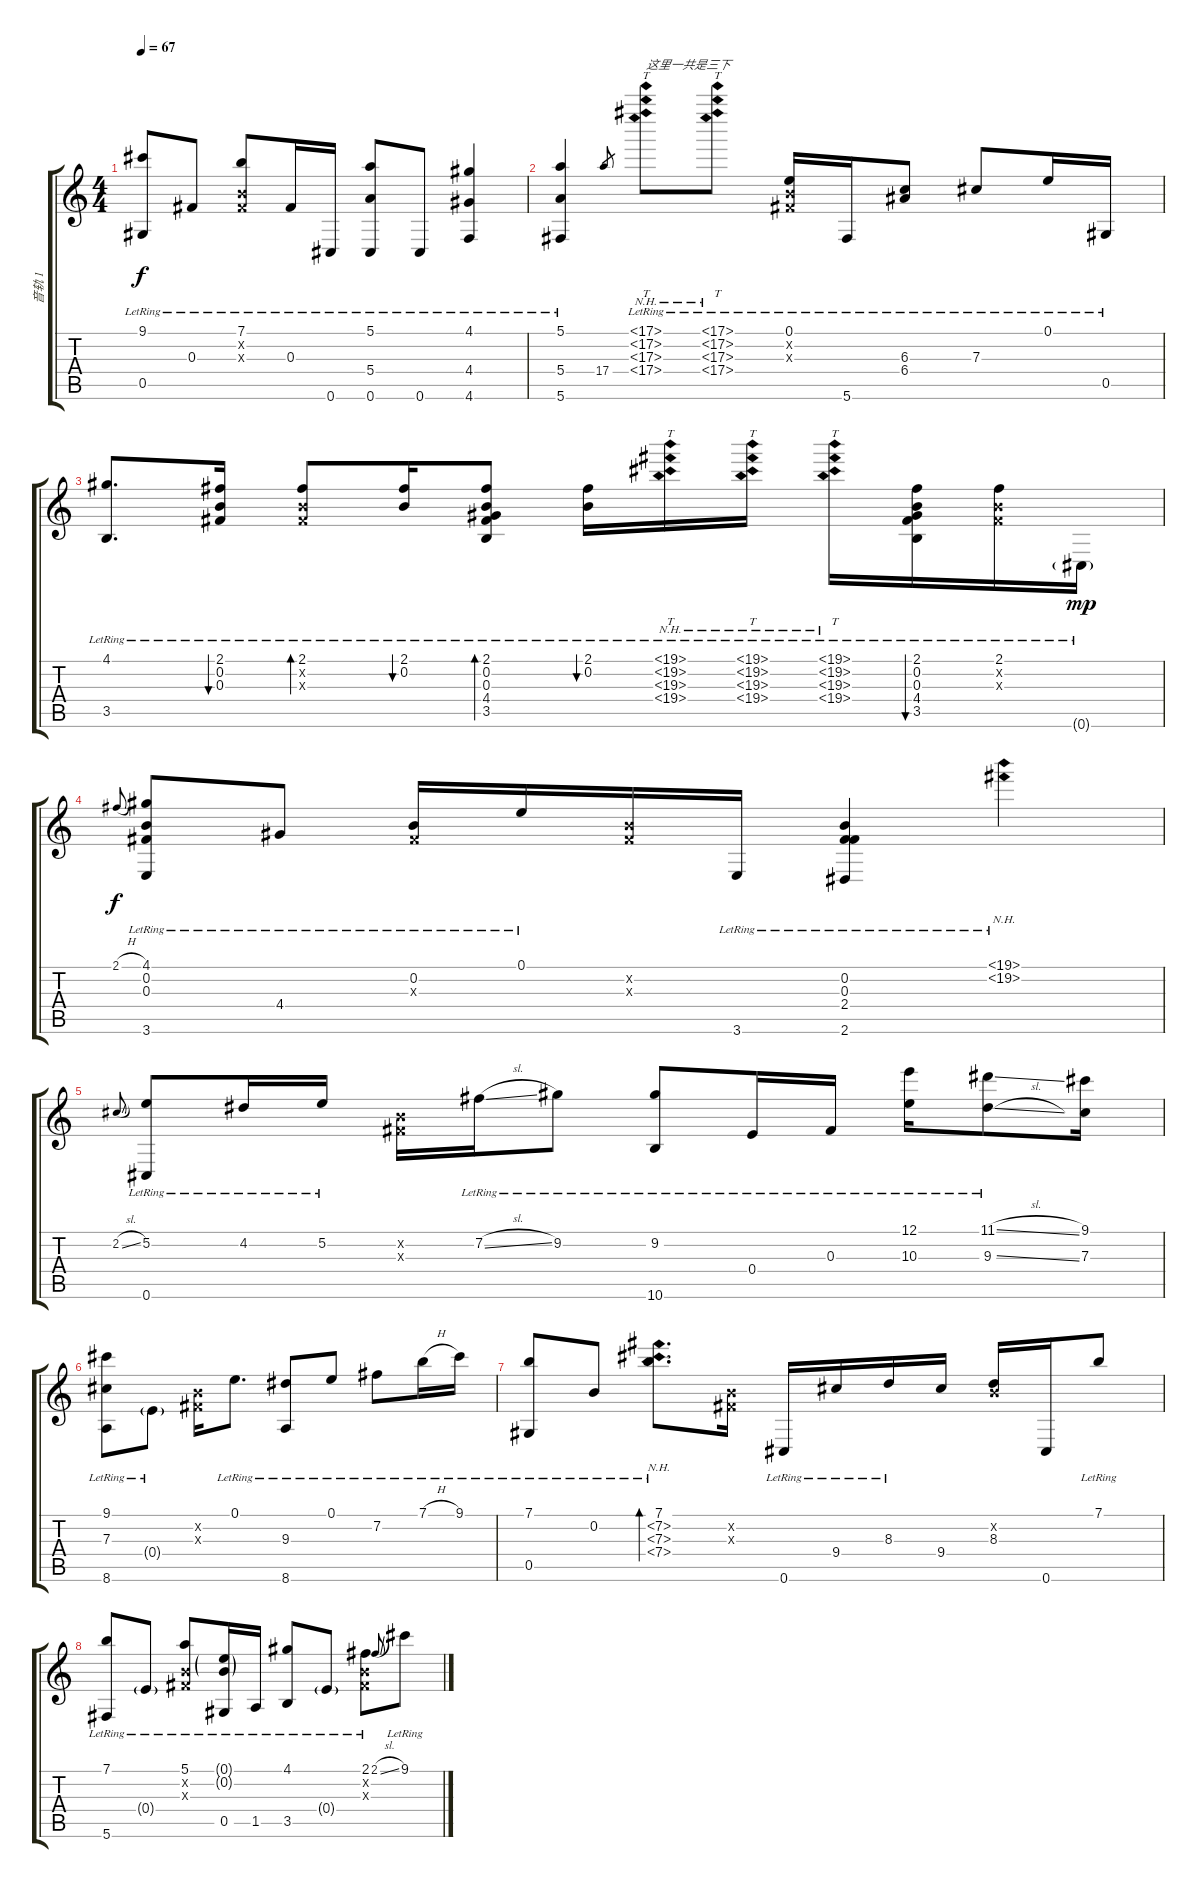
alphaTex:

\track ("音轨 1" "音轨 1") {instrument acousticguitarsteel}
\staff {score tabs}
\tuning (E4 B3 Gb3 E3 Ab2 Db2) {hide}
\ts (4 4)
\tempo 67
\clef g2
\ks c
(9.1{lr} 0.5{lr}).8{dy f} 0.3{lr}.8 (7.1{lr} 0.2{x} 0.3{x}).8 0.3{lr}.16 0.6{lr}.16 (5.1{lr} 5.4{lr} 0.6{lr}).8 0.6{lr}.8 (4.1{lr} 4.4{lr} 4.6{lr}).4 |
(5.1{lr} 5.4{lr} 5.6{lr}).4 17.4.8{gr} (17.1{nh lr} 17.2{nh lr} 17.3{nh lr} 17.4{nh lr}).8{tt txt "这里一共是三下"} (17.1{nh lr} 17.2{nh lr} 17.3{nh lr} 17.4{nh lr}).8{tt} (0.1{lr} 0.2{x} 0.3{x}).16 5.6{lr}.16 (6.3{lr} 6.4{lr}).8 7.3{lr}.8 0.1{lr}.16 0.5{lr}.16 |
(4.1{lr} 3.5{lr}).8{d} (2.1{lr} 0.2{lr} 0.3{lr}).16{bu 30} (2.1{lr} 0.2{x} 0.3{x}).8{bd 30} (2.1{lr} 0.2{lr}).16{bu 30} (2.1{lr} 0.2{lr} 0.3{lr} 4.4{lr} 3.5{lr}).8{bd 30} (2.1{lr} 0.2{lr}).16{bu 30} (19.1{nh lr} 19.2{nh lr} 19.3{nh lr} 19.4{nh lr}).16{tt} (19.1{nh lr} 19.2{nh lr} 19.3{nh lr} 19.4{nh lr}).16{tt} (19.1{nh lr} 19.2{nh lr} 19.3{nh lr} 19.4{nh lr}).16{tt} (2.1{lr} 0.2{lr} 0.3{lr} 4.4{lr} 3.5{lr}).16{bu 30} (2.1{lr} 0.2{x} 0.3{x}).16 0.6{g lr}.16{dy mp} |
2.1{h}.8{gr onbeat dy f} (4.1{lr} 0.2{lr} 0.3{lr} 3.6{lr}).8 4.4{lr}.8 (0.2{lr} 0.3{x}).16 0.1{lr}.16 (0.2{x} 0.3{x}).16 3.6{lr}.16 (0.2{lr} 0.3{lr} 2.4{lr} 2.6{lr}).4 (19.1{nh lr} 19.2{nh lr}).4 |
2.2{sl}.8{gr onbeat} (5.2{lr} 0.6{lr}).8 4.2{lr}.16 5.2{lr}.16 (0.2{x} 0.3{x}).16 7.2{sl lr}.16 9.2{lr}.8 (9.2{lr} 10.6{lr}).8 0.4{lr}.16 0.3{lr}.16 (12.1{lr} 10.3{lr}).16 (11.1{sl lr} 9.3{sl lr}).8 (9.1 7.3).16 |
(9.1{lr} 7.3{lr} 8.6{lr}).8 0.4{g lr}.8 (0.2{x} 0.3{x}).16 0.1{lr}.8{d} (9.3{lr} 8.6{lr}).8 0.1{lr}.8 7.2{lr}.8 7.1{h lr}.16 9.1{lr}.16 |
(7.1{lr} 0.5{lr}).8 0.2{lr}.8 (7.1{lr} 7.2{nh lr} 7.3{nh lr} 7.4{nh lr}).8{d bd 120} (0.2{x} 0.3{x}).16 0.6{lr}.16 9.4{lr}.16 8.3{lr}.16 9.4.16 (0.2{x} 8.3).16 0.6.16 7.1{lr}.8 |
(7.1{lr} 5.6{lr}).8 0.4{g lr}.8 (5.1{lr} 0.2{x} 0.3{x}).8 (0.1{g lr} 0.2{g lr} 0.5{lr}).16 1.5{lr}.16 (4.1{lr} 3.5{lr}).8 0.4{g lr}.8 (2.1{lr} 0.2{x} 0.3{x}).8 2.1{sl}.8{gr onbeat} 9.1{lr}.8
